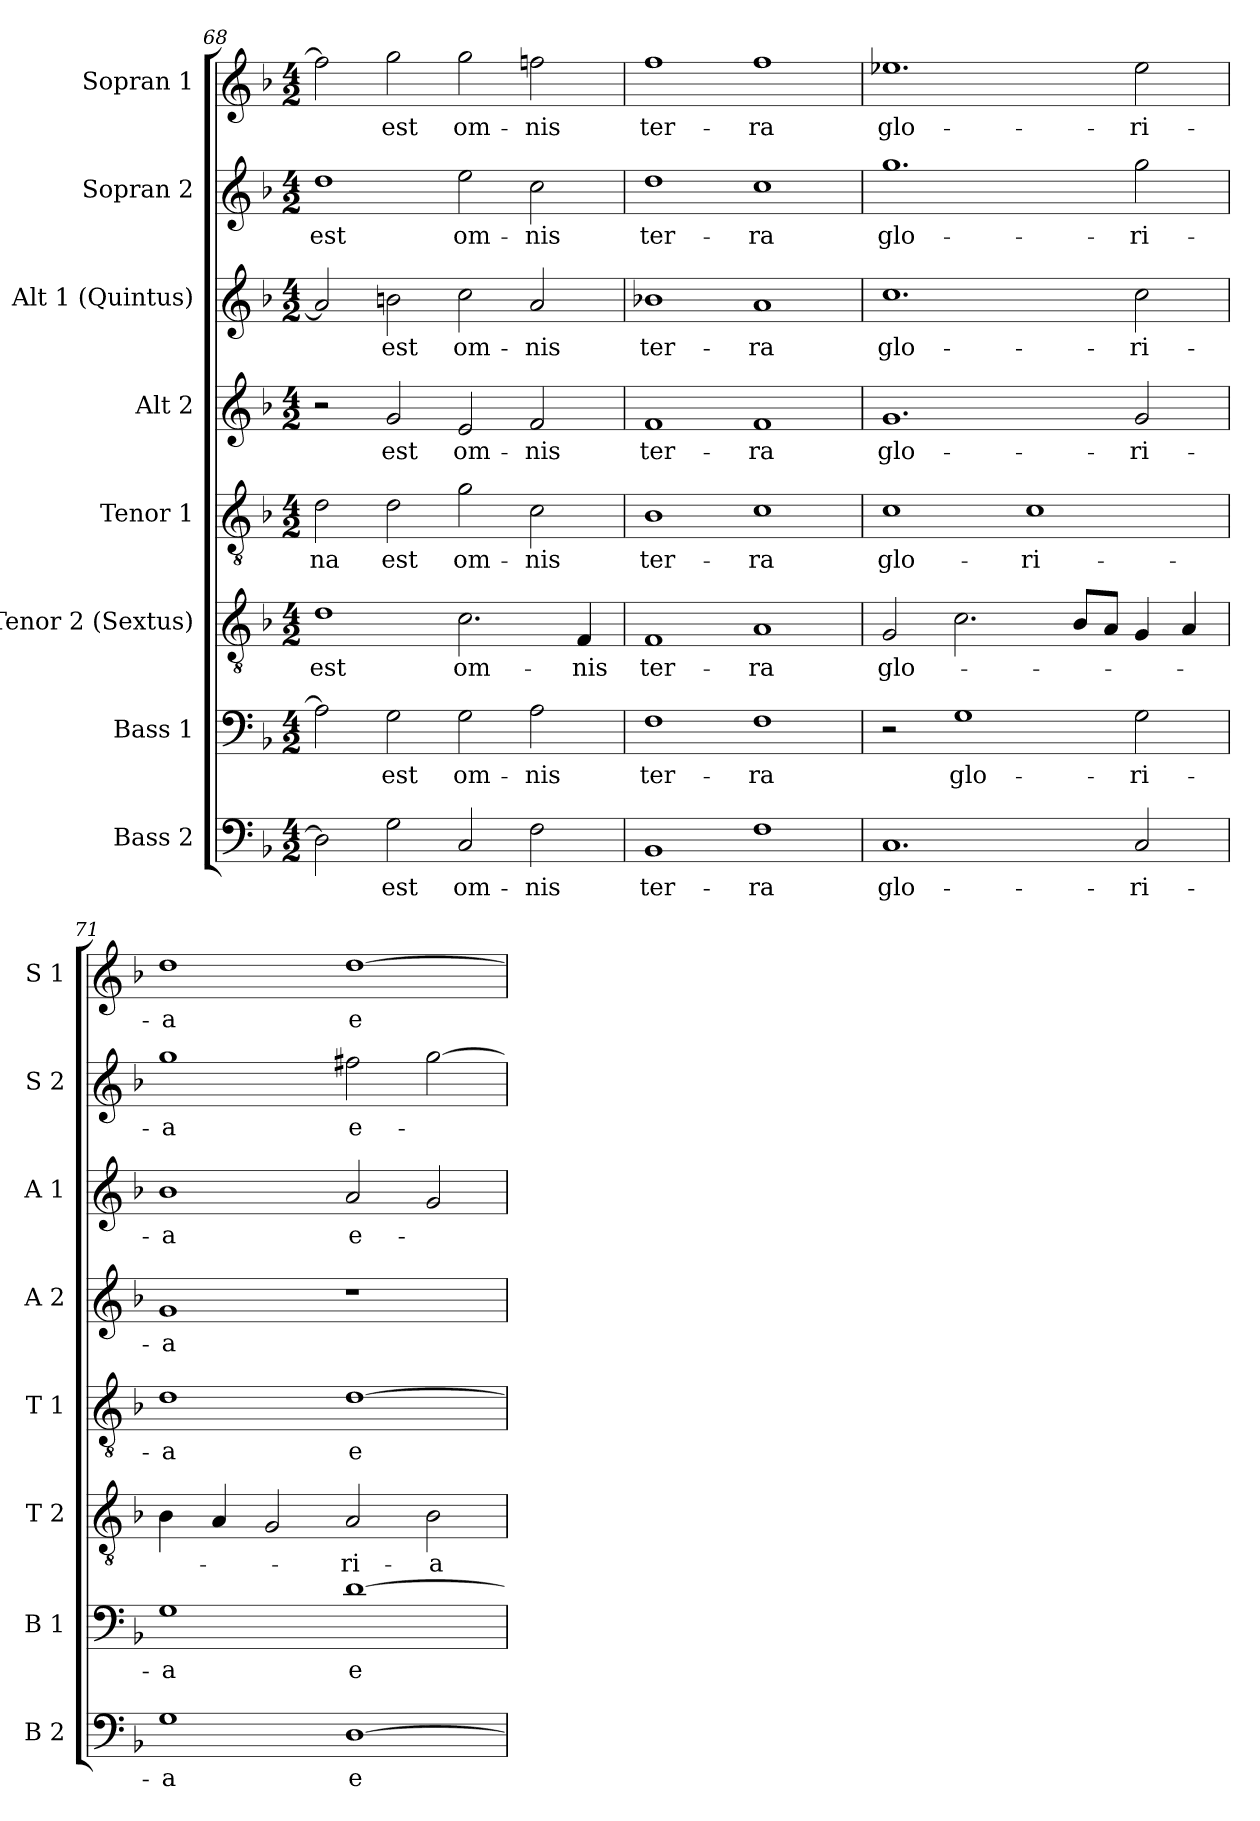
**kern	**text	**kern	**text	**kern	**text	**kern	**text	**kern	**text	**kern	**text	**kern	**text	**kern	**text
*part8	*part8	*part7	*part7	*part6	*part6	*part5	*part5	*part4	*part4	*part3	*part3	*part2	*part2	*part1	*part1
*staff8	*staff8	*staff7	*staff7	*staff6	*staff6	*staff5	*staff5	*staff4	*staff4	*staff3	*staff3	*staff2	*staff2	*staff1	*staff1
*I"Bass 2	*	*I"Bass 1	*	*I"Tenor 2 (Sextus)	*	*I"Tenor 1	*	*I"Alt 2	*	*I"Alt 1 (Quintus)	*	*I"Sopran 2	*	*I"Sopran 1	*
*I'B 2	*	*I'B 1	*	*I'T 2	*	*I'T 1	*	*I'A 2	*	*I'A 1	*	*I'S 2	*	*I'S 1	*
!!LO:LB:g=z
*clefF4	*	*clefF4	*	*clefGv2	*	*clefGv2	*	*clefG2	*	*clefG2	*	*clefG2	*	*clefG2	*
*k[b-]	*	*k[b-]	*	*k[b-]	*	*k[b-]	*	*k[b-]	*	*k[b-]	*	*k[b-]	*	*k[b-]	*
*M4/2	*	*M4/2	*	*M4/2	*	*M4/2	*	*M4/2	*	*M4/2	*	*M4/2	*	*M4/2	*
=68	=68	=68	=68	=68	=68	=68	=68	=68	=68	=68	=68	=68	=68	=68	=68
2D\]	.	2A\]	.	1d	est	2d\	-na	2r	.	2a/]	.	1dd	est	2ff#\]	.
2G\	est	2G\	est	.	.	2d\	est	2g/	est	2bn\	est	.	.	2gg\	est
2C/	om-	2G\	om-	2.c\	om-	2g\	om-	2e/	om-	2cc\	om-	2ee\	om-	2gg\	om-
2F\	-nis	2A\	-nis	.	.	2c\	-nis	2f/	-nis	2a/	-nis	2cc\	-nis	2ffn\	-nis
.	.	.	.	4F/	-nis	.	.	.	.	.	.	.	.	.	.
=69	=69	=69	=69	=69	=69	=69	=69	=69	=69	=69	=69	=69	=69	=69	=69
1BB-	ter-	1F	ter-	1F	ter-	1B-	ter-	1f	ter-	1b-X	ter-	1dd	ter-	1ff	ter-
1F	-ra	1F	-ra	1A	-ra	1c	-ra	1f	-ra	1a	-ra	1cc	-ra	1ff	-ra
=70	=70	=70	=70	=70	=70	=70	=70	=70	=70	=70	=70	=70	=70	=70	=70
1.C	glo-	2r	.	2G/	glo-	1c	glo-	1.g	glo-	1.cc	glo-	1.gg	glo-	1.ee-X	glo-
.	.	1G	glo-	2.c\	.	.	.	.	.	.	.	.	.	.	.
.	.	.	.	.	.	1c	-ri-	.	.	.	.	.	.	.	.
.	.	.	.	8B-/L	.	.	.	.	.	.	.	.	.	.	.
.	.	.	.	8A/J	.	.	.	.	.	.	.	.	.	.	.
2C/	-ri-	2G\	-ri-	4G/	.	.	.	2g/	-ri-	2cc\	-ri-	2gg\	-ri-	2ee-\	-ri-
.	.	.	.	4A/	.	.	.	.	.	.	.	.	.	.	.
=71	=71	=71	=71	=71	=71	=71	=71	=71	=71	=71	=71	=71	=71	=71	=71
1G	-a	1G	-a	4B-\	.	1d	-a	1g	-a	1b-	-a	1gg	-a	1dd	-a
.	.	.	.	4A/	.	.	.	.	.	.	.	.	.	.	.
.	.	.	.	2G/	.	.	.	.	.	.	.	.	.	.	.
[1D	e-	[1d	e-	2A/	-ri-	[1d	e-	1r	.	2a/	e-	2ff#X\	e-	[1dd	e-
.	.	.	.	2B-\	-a	.	.	.	.	2g/	.	[2gg\	.	.	.
=	=	=	=	=	=	=	=	=	=	=	=	=	=	=	=
*-	*-	*-	*-	*-	*-	*-	*-	*-	*-	*-	*-	*-	*-	*-	*-
